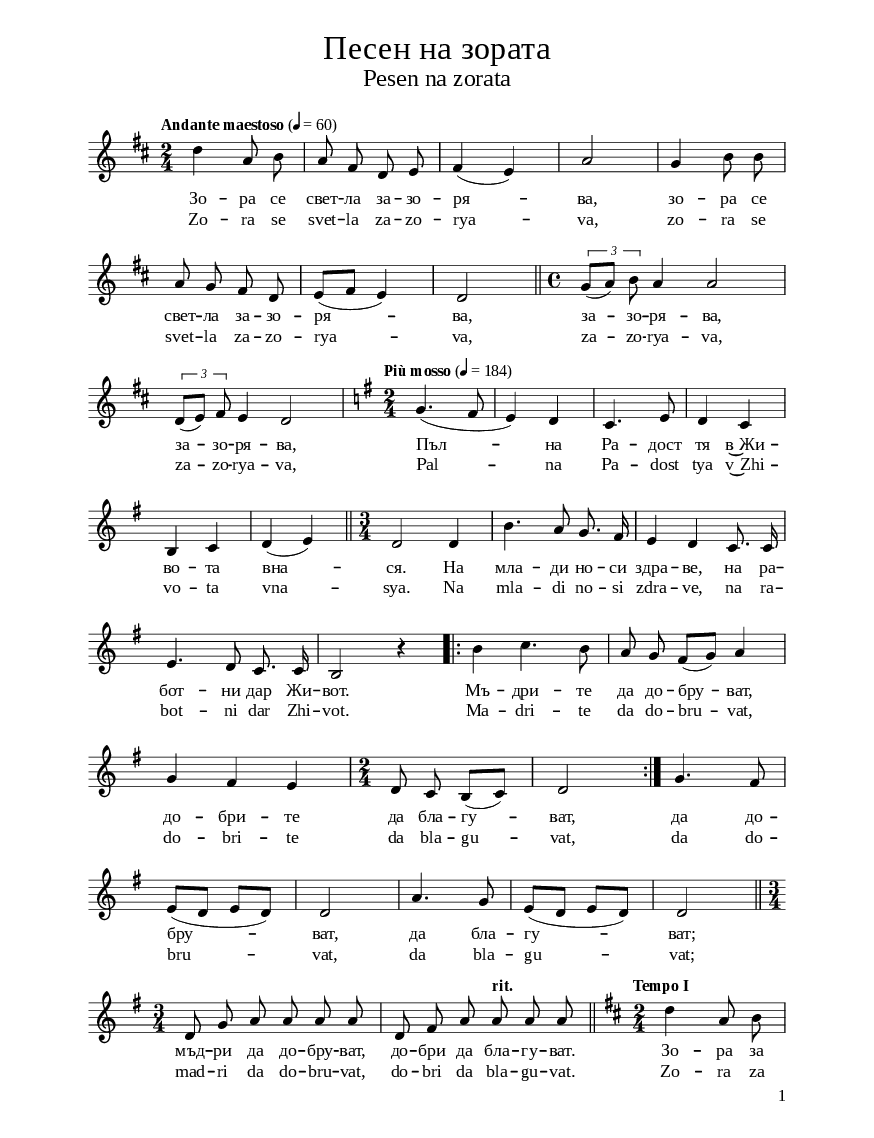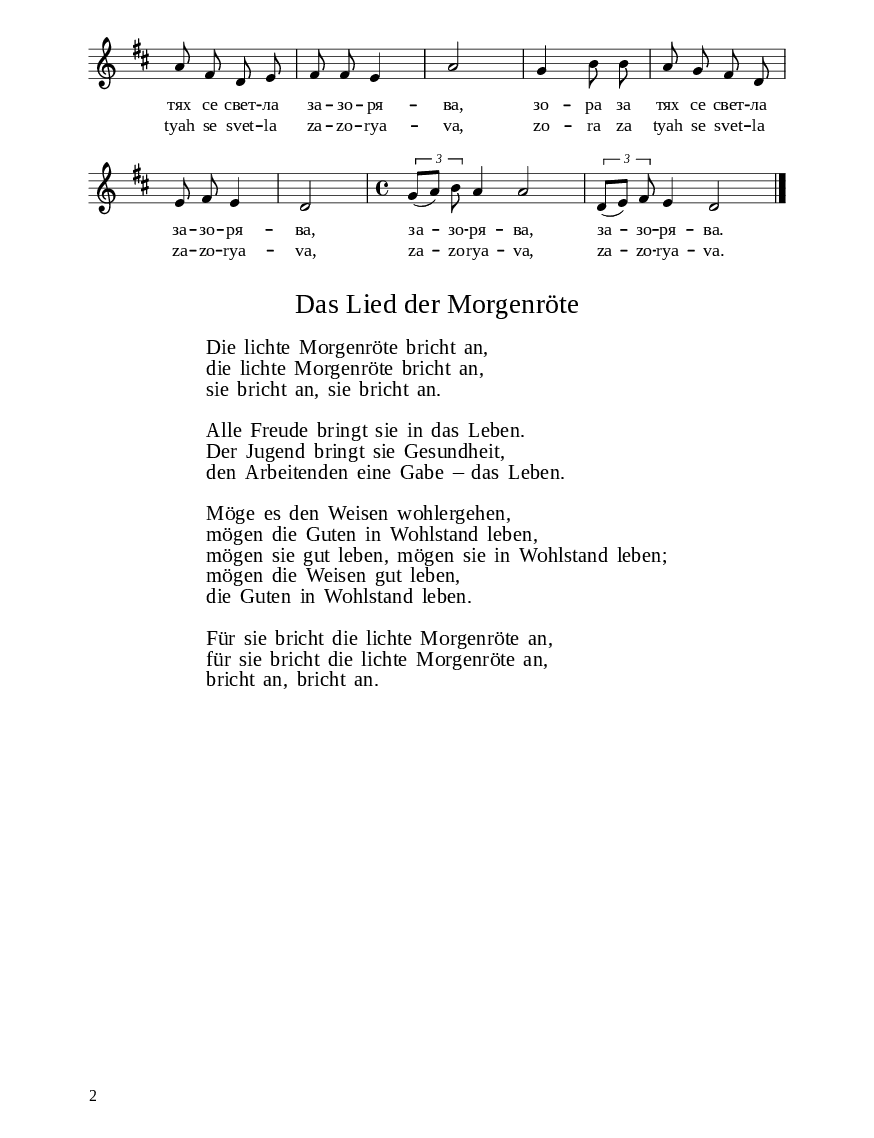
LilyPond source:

\version "2.24.1"

% include paper part and global functions
\include "include/globals.ily"

\bookpart {
  \label #'ref106
  \tocItem \markup "Песен на зората – Pesen na zorata"
  \include "include/bookpart-paper.ily"
  \score {
    \include "include/score-layout.ily"


    \new Voice \relative c' {
      \clef treble
      \key d \major
      \time 2/4
      \tempoFunc "Andante maestoso" 4 "60"
      \autoBeamOff


      \autoBeamOff
      d'4 a8 b8 | a8 fis8 d e | fis4 ( e4 ) | a2 | g4 b8 b| \break

      a8 g fis d | e [ ( fis ] e4 )  | d2 \bar "||" \time 4/4 \tuplet 3/2 { { g8 [ (   a8 ) ] b8 } } a4 a2 \break

      \tuplet 3/2 {    { d,8 [( e8 )] } fis8 } e4 d2 |  \key g \major \time 2/4
      \tempoFunc "Più mosso" 4 "184"
      g4. ( fis8 | e4 ) d4 | c4. e8 |  d4 c | \break

      b4 c | d (e) \bar "||" \time 3/4 d2 d4 | b'4. a8 g8. fis16 | e4 d c8. c16  | \break

      e4. d8 c8. c16 | b2 r4 \repeat volta 2 {
        b'4 c4. b8 | a8 g fis [(g)] a4  \break

        g4 fis e | \time 2/4 d8 c b8 [(c8) ] | d2 |
      } g4. fis8 | \break

      e8 [( d ] e [d ]) | d2 | a'4. g8  |  e8 [( d8  ] e8 [d8 ]) | d2 \bar "||" \break

      \time 3/4 d8 g a a a a | d, fis a \tempo "rit." a a a \bar "||" \key d \major \time 2/4 \tempo "Tempo I" d4 a8 b | \break

      a8 fis d e | fis fis e4| a2 | g4 b8 b | a g fis d | \break

      e8 fis e4 | d2 | \time 4/4 \tuplet 3/2 { g8 [(a8)] b } a4 a2 | \tuplet 3/2 {d,8 [(e8)] fis8  }e4 d2 \bar "|."


    }

    \addlyrics {
      Зо -- ра се свет -- ла за -- зо -- ря -- ва,
      зо -- ра се свет -- ла за -- зо -- ря -- ва,
      за -- зо -- ря -- ва, за -- зо -- ря -- ва,

      Пъл -- на 	Pа -- дост тя в~Жи -- во -- та вна -- ся.

      На мла -- ди но -- си здра -- ве,

      на ра -- бот -- ни дар Жи -- вот.

      Мъ -- дри -- те да до -- бру -- ват,

      до -- бри -- те да бла -- гу -- ват,


      да до -- бру -- ват, да бла -- гу -- ват;

      мъд -- ри да до -- бру -- ват,

      до -- бри да бла -- гу -- ват.

      Зо -- ра за тях се свет -- ла за -- зо -- ря -- ва,

      зо -- ра за тях се свет -- ла за -- зо -- ря -- ва,

      за -- зо -- ря -- ва, за -- зо -- ря -- ва.
    }

    \addlyrics {
      Zo -- ra se svet -- la za -- zo -- rya -- va,
      zo -- ra se svet -- la za -- zo -- rya -- va,
      za -- zo -- rya -- va, za -- zo -- rya -- va,

      Pal -- na 	Pa -- dost tya v~Zhi -- vo -- ta vna -- sya.

      Na mla -- di no -- si zdra -- ve,

      na ra -- bot -- ni dar Zhi -- vot.

      Ma -- dri -- te da do -- bru -- vat,

      do -- bri -- te da bla -- gu -- vat,


      da do -- bru -- vat, da bla -- gu -- vat;

      mad -- ri da do -- bru -- vat,

      do -- bri da bla -- gu -- vat.

      Zo -- ra za tyah se svet -- la za -- zo -- rya -- va,

      zo -- ra za tyah se svet -- la za -- zo -- rya -- va,

      za -- zo -- rya -- va, za -- zo -- rya -- va.
    }


    \header {
      title = \titleFunc "Песен на зората" "Pesen na zorata"
    }

    \midi{}

  } % score

  %\markup \dc-two "D.C." "con repitione"


  % include foreign translation(s) of the song

  %\pageBreak
  \version "2.24.1"

\markup \fill-line { \fontsize #deTitleFontSize "Das Lied der Morgenröte" }
\markup \null
\markup \null
\markup \fontsize #deCoupletFontSize {
  \hspace #10
  \override #`(baseline-skip . ,deCoupletBaselineSkip)

  \column {
    \line { " "Die lichte Morgenröte bricht an,}

    \line { " "die lichte Morgenröte bricht an,}

    \line { " "sie bricht an, sie bricht an.}
     \line { " "}

    \line { " "Alle Freude bringt sie in das Leben.}

    \line { " "Der Jugend bringt sie Gesundheit, }

    \line { " "den Arbeitenden eine Gabe –  das Leben. }
      \line { " "}

    \line { " "Möge es den Weisen wohlergehen, }

    \line { " "mögen die Guten in Wohlstand leben,}

    \line { " "mögen sie gut leben, mögen sie in Wohlstand leben;}

    \line { " "mögen die Weisen gut leben,}

    \line { " "die Guten in Wohlstand leben.}
    \line { " "}

    \line { " " Für sie bricht die lichte Morgenröte an,}

    \line { " " für sie bricht die lichte Morgenröte an, }

    \line { " "bricht an, bricht an. }




  }


}


} % bookpart
